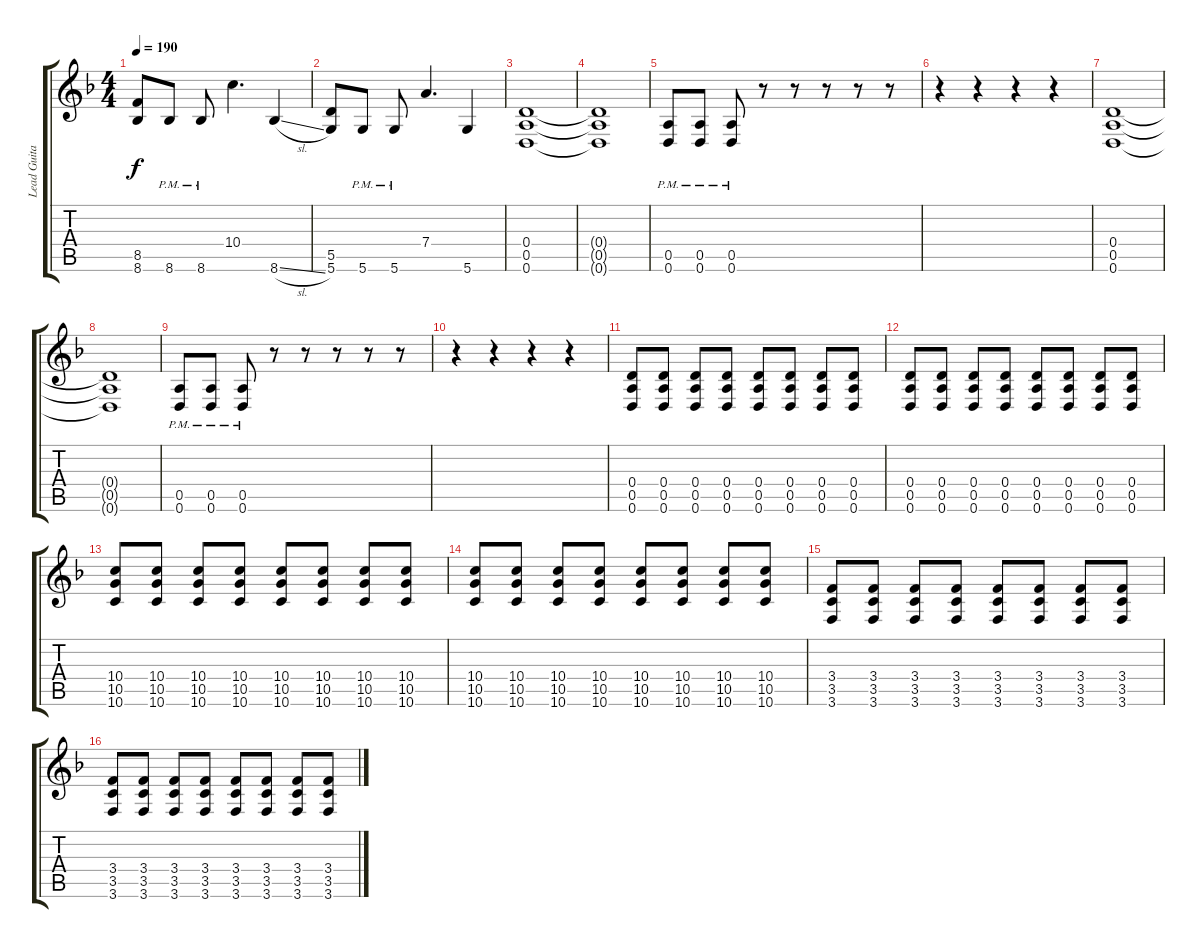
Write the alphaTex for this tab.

\track ("Lead Guitar (Chris)" "Lead Guita") {instrument distortionguitar}
\staff {score tabs}
\tuning (E4 B3 G3 D3 A2 D2) {hide}
\ts (4 4)
\tempo 190
\clef g2
\ks dminor
(8.5 8.6).8{dy f} 8.6{pm}.8 8.6{pm}.8 10.4.4{d} 8.6{sl}.4 |
(5.5 5.6).8 5.6{pm}.8 5.6{pm}.8 7.4.4{d} 5.6.4 |
(0.4 0.5 0.6).1 |
(0.4{t} 0.5{t} 0.6{t}).1 |
(0.5{pm} 0.6{pm}).8 (0.5{pm} 0.6{pm}).8 (0.5{pm} 0.6{pm}).8 r.8 r.8 r.8 r.8 r.8 |
r.4 r.4 r.4 r.4 |
(0.4 0.5 0.6).1 |
(0.4{t} 0.5{t} 0.6{t}).1 |
(0.5{pm} 0.6{pm}).8 (0.5{pm} 0.6{pm}).8 (0.5{pm} 0.6{pm}).8 r.8 r.8 r.8 r.8 r.8 |
r.4 r.4 r.4 r.4 |
(0.4 0.5 0.6).8 (0.4 0.5 0.6).8 (0.4 0.5 0.6).8 (0.4 0.5 0.6).8 (0.4 0.5 0.6).8 (0.4 0.5 0.6).8 (0.4 0.5 0.6).8 (0.4 0.5 0.6).8 |
(0.4 0.5 0.6).8 (0.4 0.5 0.6).8 (0.4 0.5 0.6).8 (0.4 0.5 0.6).8 (0.4 0.5 0.6).8 (0.4 0.5 0.6).8 (0.4 0.5 0.6).8 (0.4 0.5 0.6).8 |
(10.4 10.5 10.6).8 (10.4 10.5 10.6).8 (10.4 10.5 10.6).8 (10.4 10.5 10.6).8 (10.4 10.5 10.6).8 (10.4 10.5 10.6).8 (10.4 10.5 10.6).8 (10.4 10.5 10.6).8 |
(10.4 10.5 10.6).8 (10.4 10.5 10.6).8 (10.4 10.5 10.6).8 (10.4 10.5 10.6).8 (10.4 10.5 10.6).8 (10.4 10.5 10.6).8 (10.4 10.5 10.6).8 (10.4 10.5 10.6).8 |
(3.4 3.5 3.6).8 (3.4 3.5 3.6).8 (3.4 3.5 3.6).8 (3.4 3.5 3.6).8 (3.4 3.5 3.6).8 (3.4 3.5 3.6).8 (3.4 3.5 3.6).8 (3.4 3.5 3.6).8 |
(3.4 3.5 3.6).8 (3.4 3.5 3.6).8 (3.4 3.5 3.6).8 (3.4 3.5 3.6).8 (3.4 3.5 3.6).8 (3.4 3.5 3.6).8 (3.4 3.5 3.6).8 (3.4 3.5 3.6).8
